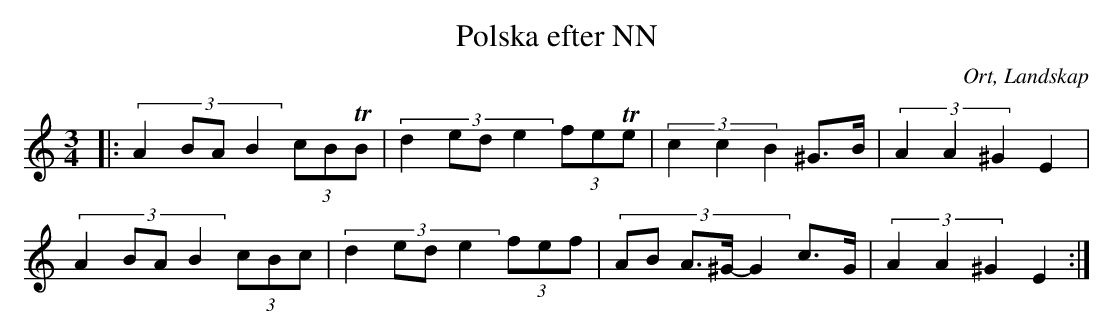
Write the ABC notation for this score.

X:1
T:Polska efter NN
O:Ort, Landskap
M:3/4
L:1/8
K:C
|: (3:2:4 A2 BA B2 (3cBTB| (3:2:4 d2 ed e2 (3feTe|(3:2:3 c2 c2 B2 ^G>B|(3:2:3 A2 A2 ^G2 E2|
(3:2:4 A2 BA B2 (3cBc| (3:2:4 d2 ed e2 (3fef|(3:2:5 AB A>^G-G2 c>G|(3:2:3 A2 A2 ^G2 E2:|
